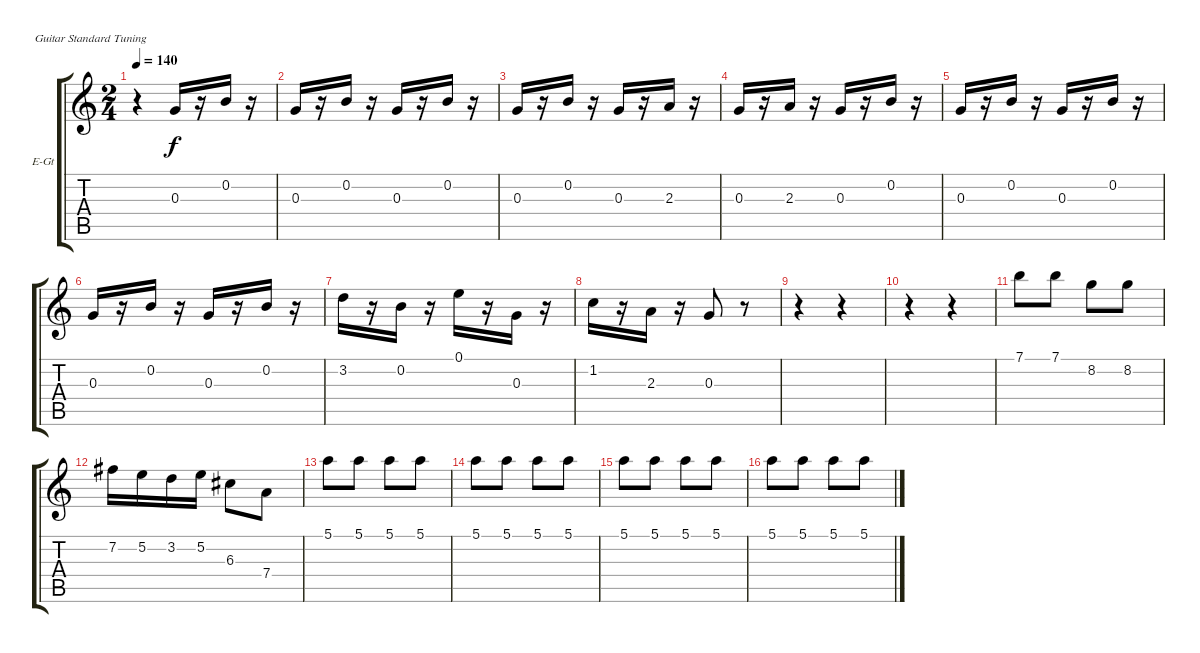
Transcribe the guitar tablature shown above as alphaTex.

\bracketExtendMode groupsimilarinstruments
\firstSystemTrackNameOrientation horizontal
\otherSystemsTrackNameOrientation horizontal
\track ("Guitar 3" "E-Gt") {instrument distortionguitar}
\staff {score tabs}
\tuning (E4 B3 G3 D3 A2 E2)
\ts (2 4)
\tempo 140
\clef g2
\scale
0.333333
\ks c
r.4{dy f} 0.3.16 r.16 0.2.16 r.16 |
\scale
0.333333 0.3.16 r.16 0.2.16 r.16 0.3.16 r.16 0.2.16 r.16 |
\scale
0.333333 0.3.16 r.16 0.2.16 r.16 0.3.16 r.16 2.3.16 r.16 |
\scale
0.333333 0.3.16 r.16 2.3.16 r.16 0.3.16 r.16 0.2.16 r.16 |
\scale
0.333333 0.3.16 r.16 0.2.16 r.16 0.3.16 r.16 0.2.16 r.16 |
\scale
0.333333 0.3.16 r.16 0.2.16 r.16 0.3.16 r.16 0.2.16 r.16 |
\scale
0.333333 3.2.16 r.16 0.2.16 r.16 0.1.16 r.16 0.3.16 r.16 |
\scale
0.333333 1.2.16 r.16 2.3.16 r.16 0.3.8 r.8 |
\scale
0.333333 r.4 r.4 |
\scale
0.333333 r.4 r.4 |
\scale
0.333333 7.1.8 7.1.8 8.2.8 8.2.8 |
\scale
0.333333 7.2.16 5.2.16 3.2.16 5.2.16 6.3.8 7.4.8 |
\scale
0.333333 5.1.8 5.1.8 5.1.8 5.1.8 |
\scale
0.333333 5.1.8 5.1.8 5.1.8 5.1.8 |
\scale
0.333333 5.1.8 5.1.8 5.1.8 5.1.8 |
\scale
0.333333 5.1.8 5.1.8 5.1.8 5.1.8
